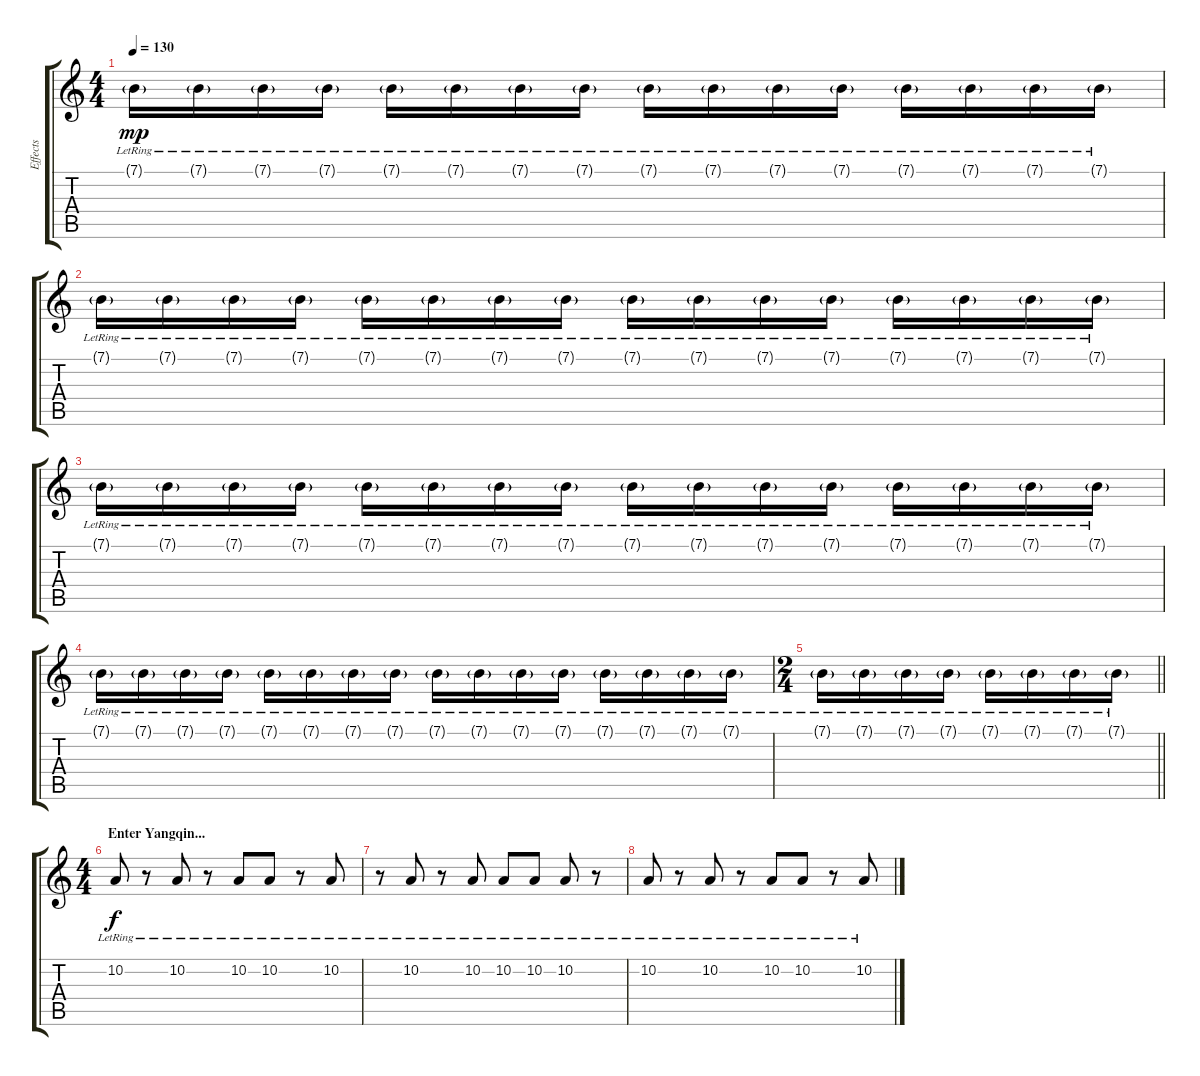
\track ("Effects" "Effects") {instrument pad1newage}
\staff {score tabs}
\tuning (E4 B3 G3 D3 A2 E2) {hide}
\ts (4 4)
\tempo 130
\clef g2
\ks c
7.1{g lr}.16{dy mp} 7.1{g lr}.16 7.1{g lr}.16 7.1{g lr}.16 7.1{g lr}.16 7.1{g lr}.16 7.1{g lr}.16 7.1{g lr}.16 7.1{g lr}.16 7.1{g lr}.16 7.1{g lr}.16 7.1{g lr}.16 7.1{g lr}.16 7.1{g lr}.16 7.1{g lr}.16 7.1{g lr}.16 |
7.1{g lr}.16 7.1{g lr}.16 7.1{g lr}.16 7.1{g lr}.16 7.1{g lr}.16 7.1{g lr}.16 7.1{g lr}.16 7.1{g lr}.16 7.1{g lr}.16 7.1{g lr}.16 7.1{g lr}.16 7.1{g lr}.16 7.1{g lr}.16 7.1{g lr}.16 7.1{g lr}.16 7.1{g lr}.16 |
7.1{g lr}.16 7.1{g lr}.16 7.1{g lr}.16 7.1{g lr}.16 7.1{g lr}.16 7.1{g lr}.16 7.1{g lr}.16 7.1{g lr}.16 7.1{g lr}.16 7.1{g lr}.16 7.1{g lr}.16 7.1{g lr}.16 7.1{g lr}.16 7.1{g lr}.16 7.1{g lr}.16 7.1{g lr}.16 |
7.1{g lr}.16 7.1{g lr}.16 7.1{g lr}.16 7.1{g lr}.16 7.1{g lr}.16 7.1{g lr}.16 7.1{g lr}.16 7.1{g lr}.16 7.1{g lr}.16 7.1{g lr}.16 7.1{g lr}.16 7.1{g lr}.16 7.1{g lr}.16 7.1{g lr}.16 7.1{g lr}.16 7.1{g lr}.16 |
\ts (2 4)
\barLineRight lightlight
7.1{g lr}.16 7.1{g lr}.16 7.1{g lr}.16 7.1{g lr}.16 7.1{g lr}.16 7.1{g lr}.16 7.1{g lr}.16 7.1{g lr}.16 |
\ts (4 4)
\section ("" "Enter Yangqin...")
10.2{lr}.8{dy f volume 16 balance 8 instrument electricpiano1} r.8 10.2{lr}.8 r.8 10.2{lr}.8 10.2{lr}.8 r.8 10.2{lr}.8 |
r.8 10.2{lr}.8 r.8 10.2{lr}.8 10.2{lr}.8 10.2{lr}.8 10.2{lr}.8 r.8 |
10.2{lr}.8 r.8 10.2{lr}.8 r.8 10.2{lr}.8 10.2{lr}.8 r.8 10.2{lr}.8
